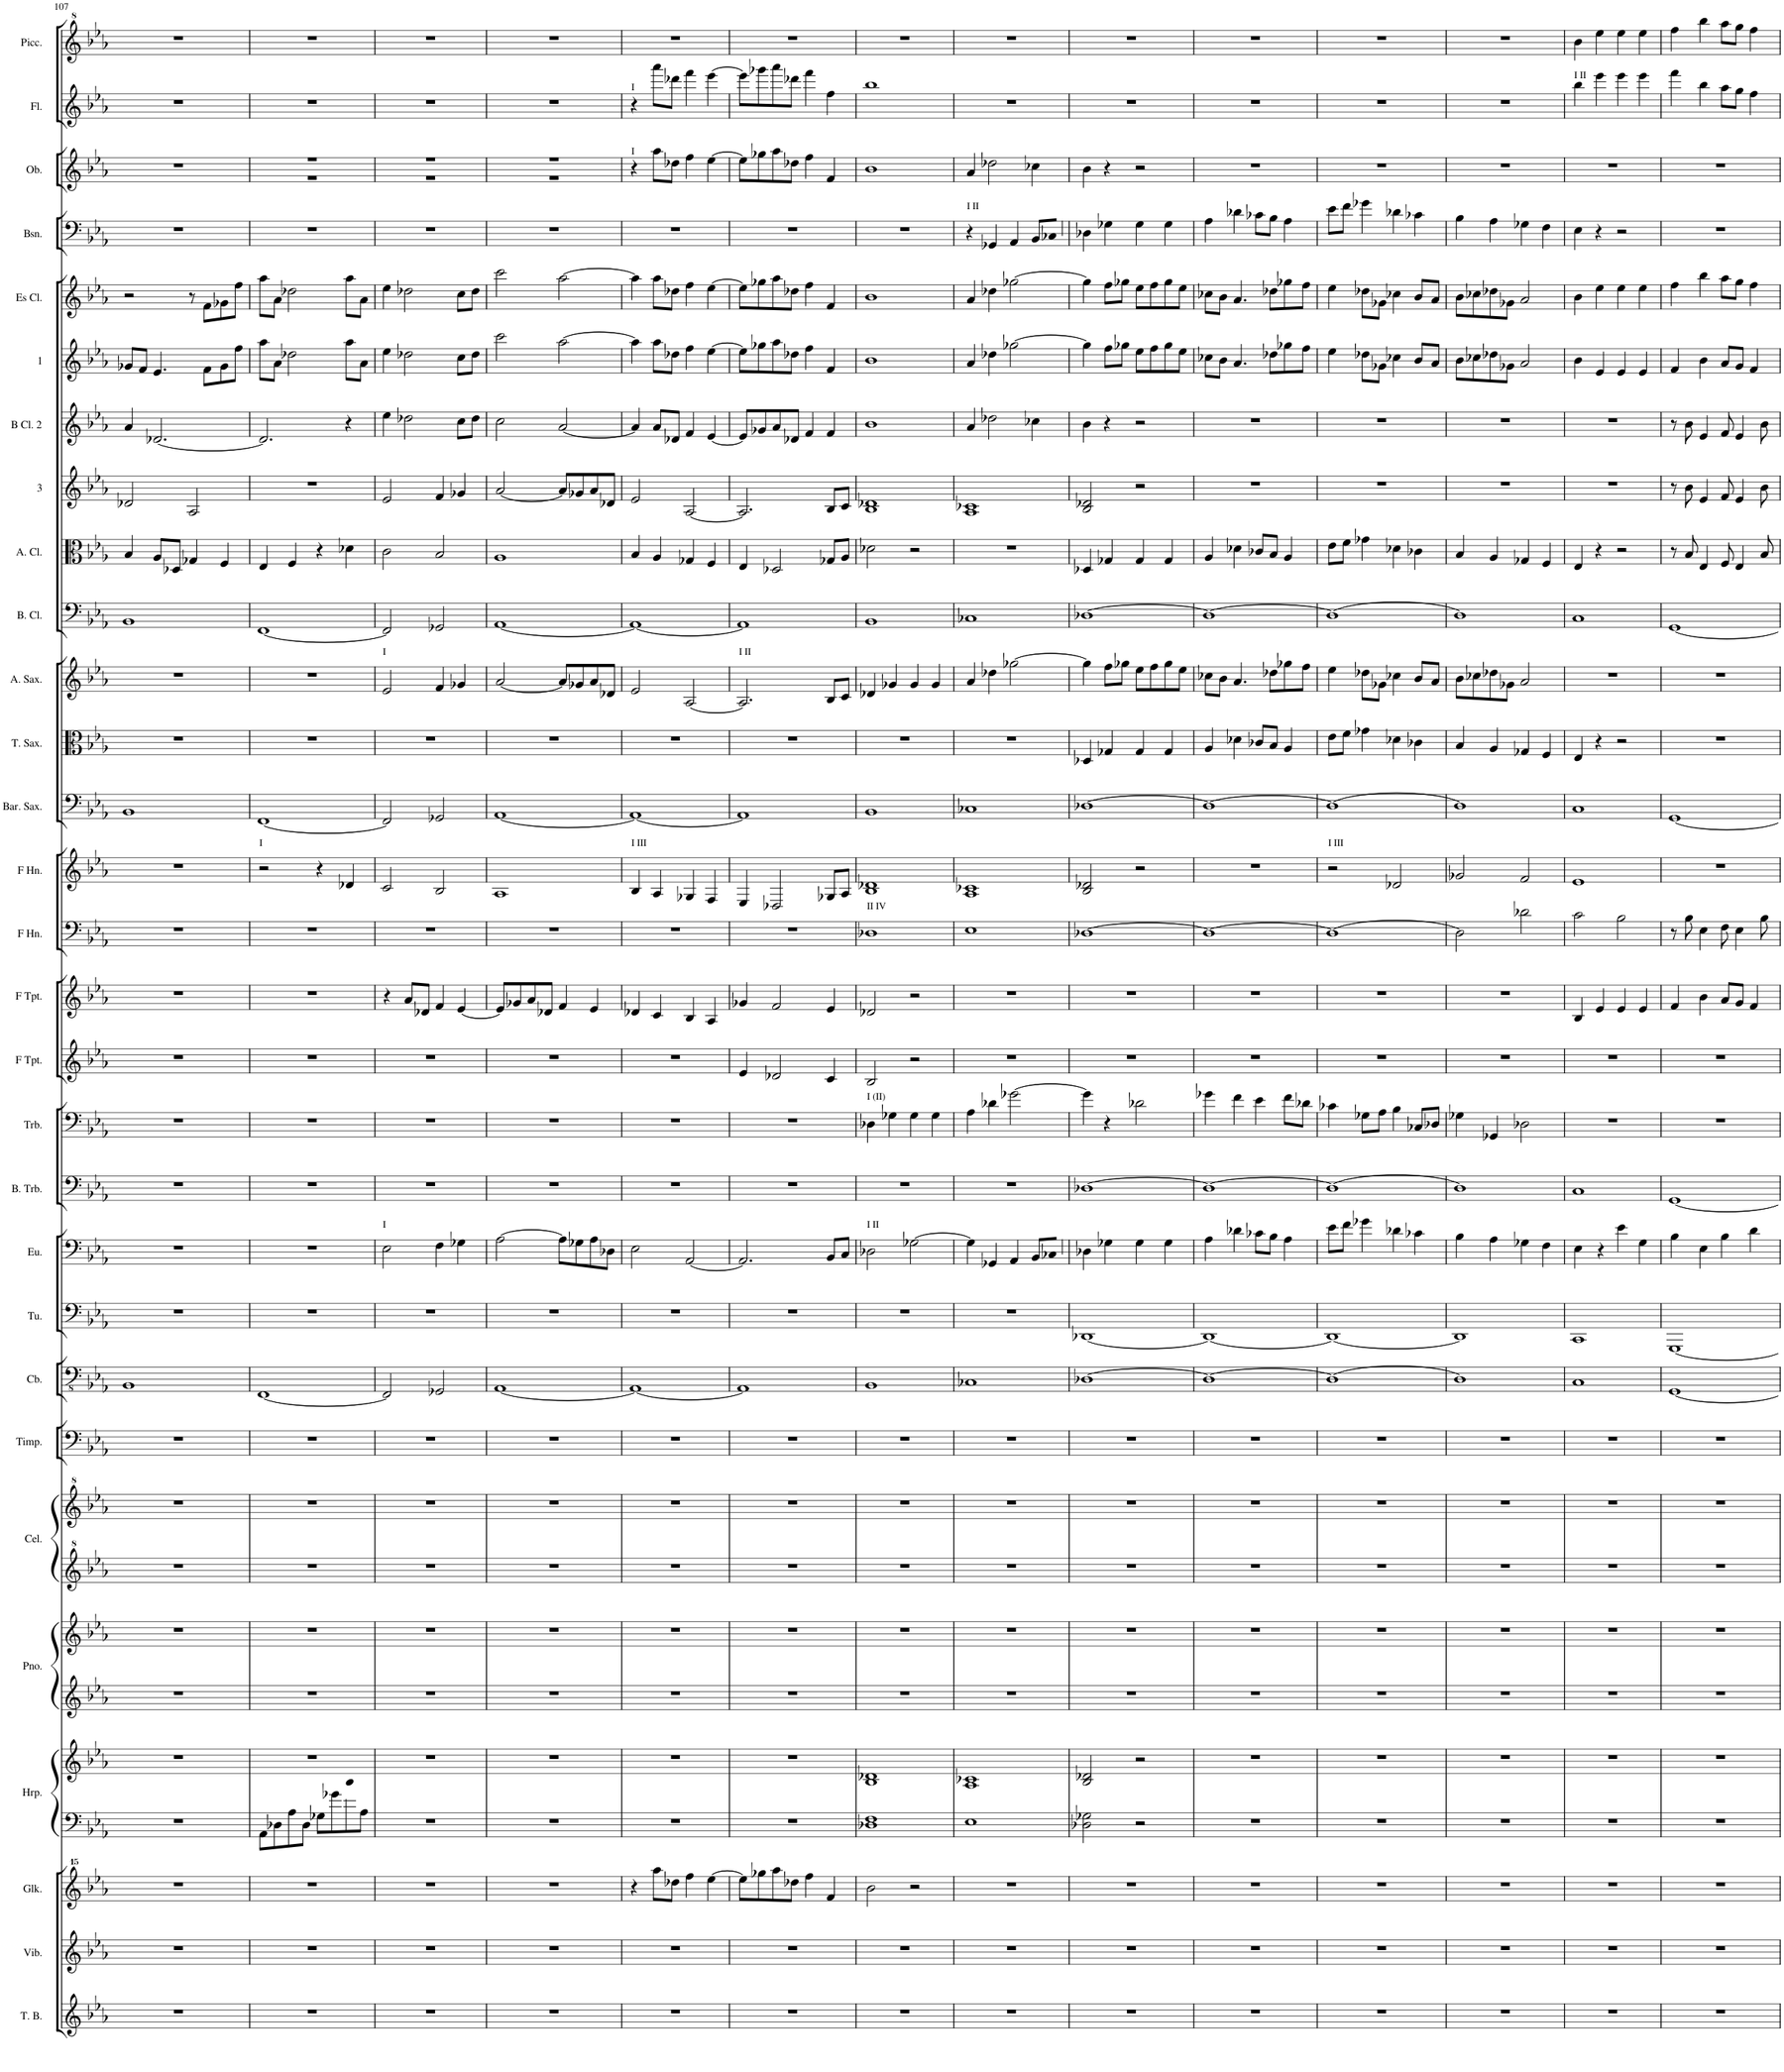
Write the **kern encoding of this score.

**kern	**kern	**kern	**kern	**kern	**kern	**kern	**kern	**kern	**kern	**kern	**kern	**kern	**kern	**kern	**kern	**kern	**kern	**kern	**kern	**kern	**kern	**kern	**kern	**kern	**kern	**kern	**kern	**kern	**kern	**kern	**kern
*part29	*part28	*part27	*part26	*part26	*part25	*part25	*part24	*part24	*part23	*part22	*part21	*part20	*part19	*part18	*part17	*part16	*part15	*part14	*part13	*part12	*part11	*part10	*part9	*part8	*part7	*part6	*part5	*part4	*part3	*part2	*part1
*staff32	*staff31	*staff30	*staff29	*staff28	*staff27	*staff26	*staff25	*staff24	*staff23	*staff22	*staff21	*staff20	*staff19	*staff18	*staff17	*staff16	*staff15	*staff14	*staff13	*staff12	*staff11	*staff10	*staff9	*staff8	*staff7	*staff6	*staff5	*staff4	*staff3	*staff2	*staff1
*I"Tubular Bells (Es-B-Es-F)	*I"Vibraphone	*I"Glockenspiel	*I"Harp	*	*I"Piano	*	*I"Celesta	*	*I"Timpani (F-B-Es)	*I"Double Bass	*I"Tuba	*I"Euphonium	*I"Bass Trombone	*I"Trombone	*I"F Trumpet	*I"F Trumpet	*I"F Horn	*I"F Horn	*I"Baritone Saxophone	*I"Tenor Saxophone	*I"Alto Saxophone	*I"Bass Clarinet	*I"Alto Clarinet	*I"3	*I"B Clarinet 2	*I"1	*I"Es Clarinet	*I"Bassoon	*I"Oboe	*I"Flute	*I"Piccolo
*I'T. B.	*I'Vib.	*I'Glk.	*I'Hrp.	*	*I'Pno.	*	*I'Cel.	*	*I'Timp.	*	*I'Tu.	*I'Eu.	*I'B. Trb.	*I'Trb.	*I'F Tpt.	*I'F Tpt.	*I'F Hn.	*I'F Hn.	*I'Bar. Sax.	*I'T. Sax.	*I'A. Sax.	*I'B. Cl.	*I'A. Cl.	*	*I'B Cl. 2	*	*I'Es Cl.	*I'Bsn.	*I'Ob.	*I'Fl.	*I'Picc.
!!LO:PB:g=z
*clefG2	*clefG2	*clefG^^2	*clefF4	*clefG2	*clefG2	*clefG2	*clefG^2	*clefG^2	*clefF4	*clefFv4	*clefF4	*clefF4	*clefF4	*clefF4	*clefG2	*clefG2	*clefF4	*clefG2	*clefF4	*clefC3	*clefG2	*clefF4	*clefC3	*clefG2	*clefG2	*clefG2	*clefG2	*clefF4	*clefG2	*clefG2	*clefG^2
*	*	*	*	*	*	*	*	*	*	*Trd7c12	*	*	*	*	*Trd1c2	*Trd1c2	*Trd4c7	*Trd4c7	*	*Trd8c14	*Trd5c9	*Trd8c14	*Trd1c2	*Trd1c2	*Trd1c2	*Trd1c2	*Trd-2c-3	*	*	*	*Trd-7c-12
*k[b-e-a-]	*k[b-e-a-]	*k[b-e-a-]	*k[b-e-a-]	*k[b-e-a-]	*k[b-e-a-]	*k[b-e-a-]	*k[b-e-a-]	*k[b-e-a-]	*k[b-e-a-]	*k[b-e-a-]	*k[b-e-a-]	*k[b-e-a-]	*k[b-e-a-]	*k[b-e-a-]	*k[b-e-a-]	*k[b-e-a-]	*k[b-e-a-]	*k[b-e-a-]	*k[b-e-a-]	*k[b-e-a-]	*k[b-e-a-]	*k[b-e-a-]	*k[b-e-a-]	*k[b-e-a-]	*k[b-e-a-]	*k[b-e-a-]	*k[b-e-a-]	*k[b-e-a-]	*k[b-e-a-]	*k[b-e-a-]	*k[b-e-a-]
*M4/4	*M4/4	*M4/4	*M4/4	*M4/4	*M4/4	*M4/4	*M4/4	*M4/4	*M4/4	*M4/4	*M4/4	*M4/4	*M4/4	*M4/4	*M4/4	*M4/4	*M4/4	*M4/4	*M4/4	*M4/4	*M4/4	*M4/4	*M4/4	*M4/4	*M4/4	*M4/4	*M4/4	*M4/4	*M4/4	*M4/4	*M4/4
=107	=107	=107	=107	=107	=107	=107	=107	=107	=107	=107	=107	=107	=107	=107	=107	=107	=107	=107	=107	=107	=107	=107	=107	=107	=107	=107	=107	=107	=107	=107	=107
1r	1r	1r	1r	1r	1r	1r	1r	1r	1r	1BBB-	1r	1r	1r	1r	1r	1r	1r	1r	1BB-	1r	1r	1BB-	4B-/	2d-X/	4a-/	8g-X/L	2r	1r	1r	1r	1r
.	.	.	.	.	.	.	.	.	.	.	.	.	.	.	.	.	.	.	.	.	.	.	.	.	.	8f/J	.	.	.	.	.
.	.	.	.	.	.	.	.	.	.	.	.	.	.	.	.	.	.	.	.	.	.	.	8A-/L	.	[2.d-X/	4.e-/	.	.	.	.	.
.	.	.	.	.	.	.	.	.	.	.	.	.	.	.	.	.	.	.	.	.	.	.	8D-X/J	.	.	.	.	.	.	.	.
.	.	.	.	.	.	.	.	.	.	.	.	.	.	.	.	.	.	.	.	.	.	.	4G-X/	2A-/	.	.	8r	.	.	.	.
.	.	.	.	.	.	.	.	.	.	.	.	.	.	.	.	.	.	.	.	.	.	.	.	.	.	8f\L	8f\L	.	.	.	.
.	.	.	.	.	.	.	.	.	.	.	.	.	.	.	.	.	.	.	.	.	.	.	4F/	.	.	8g-\	8g-X\	.	.	.	.
.	.	.	.	.	.	.	.	.	.	.	.	.	.	.	.	.	.	.	.	.	.	.	.	.	.	8ff\J	8ff\J	.	.	.	.
=108	=108	=108	=108	=108	=108	=108	=108	=108	=108	=108	=108	=108	=108	=108	=108	=108	=108	=108	=108	=108	=108	=108	=108	=108	=108	=108	=108	=108	=108	=108	=108
*	*	*	*	*	*	*	*	*	*	*	*	*	*	*	*	*	*	*	*	*	*	*	*	*	*	*	*	*	*^	*	*
!	!	!	!	!	!	!	!	!	!	!	!	!	!	!	!	!	!	!LO:TX:a:t=I	!	!	!	!	!	!	!	!	!	!	!	!	!	!
1r	1r	1r	8AA-\L	1r	1r	1r	1r	1r	1r	[1FFF	1r	1r	1r	1r	1r	1r	1r	2r	[1FF	1r	1r	[1FF	4E-/	1r	2.d-/]	8aa-\L	8aa-\L	1r	1r	1r	1r	1r
.	.	.	8D-X\	.	.	.	.	.	.	.	.	.	.	.	.	.	.	.	.	.	.	.	.	.	.	8a-\J	8a-\J	.	.	.	.	.
.	.	.	8A-\	.	.	.	.	.	.	.	.	.	.	.	.	.	.	.	.	.	.	.	4F/	.	.	2dd-X\	2dd-X\	.	.	.	.	.
.	.	.	8D-\J	.	.	.	.	.	.	.	.	.	.	.	.	.	.	.	.	.	.	.	.	.	.	.	.	.	.	.	.	.
.	.	.	8G-X\L	.	.	.	.	.	.	.	.	.	.	.	.	.	.	4r	.	.	.	.	4r	.	.	.	.	.	.	.	.	.
.	.	.	8g-X\	.	.	.	.	.	.	.	.	.	.	.	.	.	.	.	.	.	.	.	.	.	.	.	.	.	.	.	.	.
.	.	.	8f\	.	.	.	.	.	.	.	.	.	.	.	.	.	.	4d-X/	.	.	.	.	4d-X\	.	4r	8aa-\L	8aa-\L	.	.	.	.	.
.	.	.	8A-\J	.	.	.	.	.	.	.	.	.	.	.	.	.	.	.	.	.	.	.	.	.	.	8a-\J	8a-\J	.	.	.	.	.
=109	=109	=109	=109	=109	=109	=109	=109	=109	=109	=109	=109	=109	=109	=109	=109	=109	=109	=109	=109	=109	=109	=109	=109	=109	=109	=109	=109	=109	=109	=109	=109	=109
!	!	!	!	!	!	!	!	!	!	!	!	!	!	!	!	!	!	!	!	!	!LO:TX:a:t=I	!	!	!	!	!	!	!	!	!	!	!
!	!	!	!	!	!	!	!	!	!	!	!	!LO:TX:a:t=I	!	!	!	!	!	!	!	!	!	!	!	!	!	!	!	!	!	!	!	!
1r	1r	1r	1r	1r	1r	1r	1r	1r	1r	2FFF/]	1r	2E-\	1r	1r	1r	4r	1r	2c/	2FF/]	1r	2e-/	2FF/]	2c\	2e-/	4ee-\	4ee-\	4ee-\	1r	1r	1r	1r	1r
.	.	.	.	.	.	.	.	.	.	.	.	.	.	.	.	8a-/L	.	.	.	.	.	.	.	.	2dd-X\	2dd-X\	2dd-X\	.	.	.	.	.
.	.	.	.	.	.	.	.	.	.	.	.	.	.	.	.	8d-X/J	.	.	.	.	.	.	.	.	.	.	.	.	.	.	.	.
.	.	.	.	.	.	.	.	.	.	2GGG-X/	.	4F\	.	.	.	4f/	.	2B-/	2GG-X/	.	4f/	2GG-X/	2B-/	4f/	.	.	.	.	.	.	.	.
.	.	.	.	.	.	.	.	.	.	.	.	4G-X\	.	.	.	[4e-/	.	.	.	.	4g-X/	.	.	4g-X/	8cc\L	8cc\L	8cc\L	.	.	.	.	.
.	.	.	.	.	.	.	.	.	.	.	.	.	.	.	.	.	.	.	.	.	.	.	.	.	8dd-\J	8dd-\J	8dd-\J	.	.	.	.	.
=110	=110	=110	=110	=110	=110	=110	=110	=110	=110	=110	=110	=110	=110	=110	=110	=110	=110	=110	=110	=110	=110	=110	=110	=110	=110	=110	=110	=110	=110	=110	=110	=110
1r	1r	1r	1r	1r	1r	1r	1r	1r	1r	[1AAA-	1r	[2A-\	1r	1r	1r	8e-/L]	1r	1A-	[1AA-	1r	[2a-/	[1AA-	1A-	[2a-/	2cc\	2ccc\	2ccc\	1r	1r	1r	1r	1r
.	.	.	.	.	.	.	.	.	.	.	.	.	.	.	.	8g-X/	.	.	.	.	.	.	.	.	.	.	.	.	.	.	.	.
.	.	.	.	.	.	.	.	.	.	.	.	.	.	.	.	8a-/	.	.	.	.	.	.	.	.	.	.	.	.	.	.	.	.
.	.	.	.	.	.	.	.	.	.	.	.	.	.	.	.	8d-X/J	.	.	.	.	.	.	.	.	.	.	.	.	.	.	.	.
.	.	.	.	.	.	.	.	.	.	.	.	8A-\L]	.	.	.	4f/	.	.	.	.	8a-/L]	.	.	8a-/L]	[2a-/	[2aa-\	[2aa-\	.	.	.	.	.
.	.	.	.	.	.	.	.	.	.	.	.	8G-X\	.	.	.	.	.	.	.	.	8g-X/	.	.	8g-X/	.	.	.	.	.	.	.	.
.	.	.	.	.	.	.	.	.	.	.	.	8A-\	.	.	.	4e-/	.	.	.	.	8a-/	.	.	8a-/	.	.	.	.	.	.	.	.
.	.	.	.	.	.	.	.	.	.	.	.	8D-X\J	.	.	.	.	.	.	.	.	8d-X/J	.	.	8d-X/J	.	.	.	.	.	.	.	.
*	*	*	*	*	*	*	*	*	*	*	*	*	*	*	*	*	*	*	*	*	*	*	*	*	*	*	*	*	*v	*v	*	*
=111	=111	=111	=111	=111	=111	=111	=111	=111	=111	=111	=111	=111	=111	=111	=111	=111	=111	=111	=111	=111	=111	=111	=111	=111	=111	=111	=111	=111	=111	=111	=111
!	!	!	!	!	!	!	!	!	!	!	!	!	!	!	!	!	!	!	!	!	!	!	!	!	!	!	!	!	!	!LO:TX:a:t=I	!
!	!	!	!	!	!	!	!	!	!	!	!	!	!	!	!	!	!	!	!	!	!	!	!	!	!	!	!	!	!LO:TX:a:t=I	!	!
!	!	!	!	!	!	!	!	!	!	!	!	!	!	!	!	!	!	!LO:TX:a:t=I III	!	!	!	!	!	!	!	!	!	!	!	!	!
1r	1r	4r	1r	1r	1r	1r	1r	1r	1r	1AAA-_	1r	2E-\	1r	1r	1r	4d-X/	1r	4B-/	1AA-_	1r	2e-/	1AA-_	4B-/	2e-/	4a-/]	4aa-\]	4aa-\]	1r	4r	4r	1r
.	.	8aaaa-\L	.	.	.	.	.	.	.	.	.	.	.	.	.	4c/	.	4A-/	.	.	.	.	4A-/	.	8a-/L	8aa-\L	8aa-\L	.	8aa-\L	8aaa-\L	.
.	.	8dddd-X\J	.	.	.	.	.	.	.	.	.	.	.	.	.	.	.	.	.	.	.	.	.	.	8d-X/J	8dd-X\J	8dd-X\J	.	8dd-X\J	8ddd-X\J	.
.	.	4ffff\	.	.	.	.	.	.	.	.	.	[2AA-/	.	.	.	4B-/	.	4G-X/	.	.	[2A-/	.	4G-X/	[2A-/	4f/	4ff\	4ff\	.	4ff\	4fff\	.
.	.	[4eeee-\	.	.	.	.	.	.	.	.	.	.	.	.	.	4A-/	.	4F/	.	.	.	.	4F/	.	[4e-/	[4ee-\	[4ee-\	.	[4ee-\	[4eee-\	.
=112	=112	=112	=112	=112	=112	=112	=112	=112	=112	=112	=112	=112	=112	=112	=112	=112	=112	=112	=112	=112	=112	=112	=112	=112	=112	=112	=112	=112	=112	=112	=112
!	!	!	!	!	!	!	!	!	!	!	!	!	!	!	!	!	!	!	!	!	!LO:TX:a:t=I II	!	!	!	!	!	!	!	!	!	!
1r	1r	8eeee-\L]	1r	1r	1r	1r	1r	1r	1r	1AAA-]	1r	2.AA-/]	1r	1r	4e-/	4g-X/	1r	4E-/	1AA-]	1r	2.A-/]	1AA-]	4E-/	2.A-/]	8e-/L]	8ee-\L]	8ee-\L]	1r	8ee-\L]	8eee-\L]	1r
.	.	8gggg-X\	.	.	.	.	.	.	.	.	.	.	.	.	.	.	.	.	.	.	.	.	.	.	8g-X/	8gg-X\	8gg-X\	.	8gg-X\	8ggg-X\	.
.	.	8aaaa-\	.	.	.	.	.	.	.	.	.	.	.	.	2d-X/	2f/	.	2D-X/	.	.	.	.	2D-X/	.	8a-/	8aa-\	8aa-\	.	8aa-\	8aaa-\	.
.	.	8dddd-X\J	.	.	.	.	.	.	.	.	.	.	.	.	.	.	.	.	.	.	.	.	.	.	8d-X/J	8dd-X\J	8dd-X\J	.	8dd-X\J	8ddd-X\J	.
.	.	4ffff\	.	.	.	.	.	.	.	.	.	.	.	.	.	.	.	.	.	.	.	.	.	.	4f/	4ff\	4ff\	.	4ff\	4fff\	.
.	.	4fff/	.	.	.	.	.	.	.	.	.	8BB-/L	.	.	4c/	4e-/	.	8G-X/L	.	.	8B-/L	.	8G-X/L	8B-/L	4f/	4f/	4f/	.	4f/	4ff\	.
.	.	.	.	.	.	.	.	.	.	.	.	8C/J	.	.	.	.	.	8A-/J	.	.	8c/J	.	8A-/J	8c/J	.	.	.	.	.	.	.
=113	=113	=113	=113	=113	=113	=113	=113	=113	=113	=113	=113	=113	=113	=113	=113	=113	=113	=113	=113	=113	=113	=113	=113	=113	=113	=113	=113	=113	=113	=113	=113
!	!	!	!	!	!	!	!	!	!	!	!	!	!	!	!	!	!LO:TX:a:t=II IV	!	!	!	!	!	!	!	!	!	!	!	!	!	!
!	!	!	!	!	!	!	!	!	!	!	!	!	!	!LO:TX:a:t=I (II)	!	!	!	!	!	!	!	!	!	!	!	!	!	!	!	!	!
!	!	!	!	!	!	!	!	!	!	!	!	!LO:TX:a:t=I II	!	!	!	!	!	!	!	!	!	!	!	!	!	!	!	!	!	!	!
1r	1r	2bbb-\	1D-X 1F	1B- 1d-X	1r	1r	1r	1r	1r	1BBB-	1r	2D-X\	1r	4D-X\	2B-/	2d-X/	1D-X	1B- 1d-X	1BB-	1r	4d-X/	1BB-	2d-X\	1B- 1d-X	1b-	1b-	1b-	1r	1b-	1bb-	1r
.	.	.	.	.	.	.	.	.	.	.	.	.	.	4G-X\	.	.	.	.	.	.	4g-X/	.	.	.	.	.	.	.	.	.	.
.	.	2r	.	.	.	.	.	.	.	.	.	[2G-X\	.	4G-\	2r	2r	.	.	.	.	4g-/	.	2r	.	.	.	.	.	.	.	.
.	.	.	.	.	.	.	.	.	.	.	.	.	.	4G-\	.	.	.	.	.	.	4g-/	.	.	.	.	.	.	.	.	.	.
=114	=114	=114	=114	=114	=114	=114	=114	=114	=114	=114	=114	=114	=114	=114	=114	=114	=114	=114	=114	=114	=114	=114	=114	=114	=114	=114	=114	=114	=114	=114	=114
!	!	!	!	!	!	!	!	!	!	!	!	!	!	!	!	!	!	!	!	!	!	!	!	!	!	!	!	!LO:TX:a:t=I II	!	!	!
1r	1r	1r	1E-	1A- 1c-X	1r	1r	1r	1r	1r	1CC-X	1r	4G-\]	1r	4A-\	1r	1r	1E-	1A- 1c-X	1C-X	1r	4a-/	1C-X	1r	1A- 1c-X	4a-/	4a-/	4a-/	4r	4a-/	1r	1r
.	.	.	.	.	.	.	.	.	.	.	.	4GG-X/	.	4d-X\	.	.	.	.	.	.	4dd-X\	.	.	.	2dd-X\	4dd-X\	4dd-X\	4GG-X/	2dd-X\	.	.
.	.	.	.	.	.	.	.	.	.	.	.	4AA-/	.	[2g-X\	.	.	.	.	.	.	[2gg-X\	.	.	.	.	[2gg-X\	[2gg-X\	4AA-/	.	.	.
.	.	.	.	.	.	.	.	.	.	.	.	8BB-/L	.	.	.	.	.	.	.	.	.	.	.	.	4cc-X\	.	.	8BB-/L	4cc-X\	.	.
.	.	.	.	.	.	.	.	.	.	.	.	8C-X/J	.	.	.	.	.	.	.	.	.	.	.	.	.	.	.	8C-X/J	.	.	.
=115	=115	=115	=115	=115	=115	=115	=115	=115	=115	=115	=115	=115	=115	=115	=115	=115	=115	=115	=115	=115	=115	=115	=115	=115	=115	=115	=115	=115	=115	=115	=115
1r	1r	1r	2D-X\ 2G-X\	2B-/ 2d-X/	1r	1r	1r	1r	1r	[1DD-X	[1DD-X	4D-X\	[1D-X	4g-\]	1r	1r	[1D-X	2B-/ 2d-X/	[1D-X	4D-X/	4gg-\]	[1D-X	4D-X/	2B-/ 2d-X/	4b-\	4gg-\]	4gg-\]	4D-X\	4b-\	1r	1r
.	.	.	.	.	.	.	.	.	.	.	.	4G-X\	.	4r	.	.	.	.	.	4G-X/	8ff\L	.	4G-X/	.	4r	8ff\L	8ff\L	4G-X\	4r	.	.
.	.	.	.	.	.	.	.	.	.	.	.	.	.	.	.	.	.	.	.	.	8gg-X\J	.	.	.	.	8gg-X\J	8gg-X\J	.	.	.	.
.	.	.	2r	2r	.	.	.	.	.	.	.	4G-\	.	2d-X\	.	.	.	2r	.	4G-/	8ee-\L	.	4G-/	2r	2r	8ee-\L	8ee-\L	4G-\	2r	.	.
.	.	.	.	.	.	.	.	.	.	.	.	.	.	.	.	.	.	.	.	.	8ff\	.	.	.	.	8ff\	8ff\	.	.	.	.
.	.	.	.	.	.	.	.	.	.	.	.	4G-\	.	.	.	.	.	.	.	4G-/	8gg-\	.	4G-/	.	.	8gg-\	8gg-\	4G-\	.	.	.
.	.	.	.	.	.	.	.	.	.	.	.	.	.	.	.	.	.	.	.	.	8ee-\J	.	.	.	.	8ee-\J	8ee-\J	.	.	.	.
=116	=116	=116	=116	=116	=116	=116	=116	=116	=116	=116	=116	=116	=116	=116	=116	=116	=116	=116	=116	=116	=116	=116	=116	=116	=116	=116	=116	=116	=116	=116	=116
1r	1r	1r	1r	1r	1r	1r	1r	1r	1r	1DD-_	1DD-_	4A-\	1D-_	4g-X\	1r	1r	1D-_	1r	1D-_	4A-/	8cc-X\L	1D-_	4A-/	1r	1r	8cc-X\L	8cc-X\L	4A-\	1r	1r	1r
.	.	.	.	.	.	.	.	.	.	.	.	.	.	.	.	.	.	.	.	.	8b-\J	.	.	.	.	8b-\J	8b-\J	.	.	.	.
.	.	.	.	.	.	.	.	.	.	.	.	4d-X\	.	4f\	.	.	.	.	.	4d-X\	4.a-/	.	4d-X\	.	.	4.a-/	4.a-/	4d-X\	.	.	.
.	.	.	.	.	.	.	.	.	.	.	.	8c-X\L	.	4e-\	.	.	.	.	.	8c-X/L	.	.	8c-X/L	.	.	.	.	8c-X\L	.	.	.
.	.	.	.	.	.	.	.	.	.	.	.	8B-\J	.	.	.	.	.	.	.	8B-/J	8dd-X\L	.	8B-/J	.	.	8dd-X\L	8dd-X\L	8B-\J	.	.	.
.	.	.	.	.	.	.	.	.	.	.	.	4A-\	.	8f\L	.	.	.	.	.	4A-/	8gg-X\	.	4A-/	.	.	8gg-X\	8gg-X\	4A-\	.	.	.
.	.	.	.	.	.	.	.	.	.	.	.	.	.	8d-X\J	.	.	.	.	.	.	8ff\J	.	.	.	.	8ff\J	8ff\J	.	.	.	.
=117	=117	=117	=117	=117	=117	=117	=117	=117	=117	=117	=117	=117	=117	=117	=117	=117	=117	=117	=117	=117	=117	=117	=117	=117	=117	=117	=117	=117	=117	=117	=117
!	!	!	!	!	!	!	!	!	!	!	!	!	!	!	!	!	!	!LO:TX:a:t=I III	!	!	!	!	!	!	!	!	!	!	!	!	!
1r	1r	1r	1r	1r	1r	1r	1r	1r	1r	1DD-_	1DD-_	8e-\L	1D-_	4c-X\	1r	1r	1D-_	2r	1D-_	8e-\L	4ee-\	1D-_	8e-\L	1r	1r	4ee-\	4ee-\	8e-\L	1r	1r	1r
.	.	.	.	.	.	.	.	.	.	.	.	8f\J	.	.	.	.	.	.	.	8f\J	.	.	8f\J	.	.	.	.	8f\J	.	.	.
.	.	.	.	.	.	.	.	.	.	.	.	4g-X\	.	8G-X\L	.	.	.	.	.	4g-X\	8dd-X\L	.	4g-X\	.	.	8dd-X\L	8dd-X\L	4g-X\	.	.	.
.	.	.	.	.	.	.	.	.	.	.	.	.	.	8A-\J	.	.	.	.	.	.	8g-X\J	.	.	.	.	8g-X\J	8g-X\J	.	.	.	.
.	.	.	.	.	.	.	.	.	.	.	.	4d-X\	.	4B-\	.	.	.	2d-X/	.	4d-X\	4cc-X\	.	4d-X\	.	.	4cc-X\	4cc-X\	4d-X\	.	.	.
.	.	.	.	.	.	.	.	.	.	.	.	4c-X\	.	8C-X/L	.	.	.	.	.	4c-X\	8b-/L	.	4c-X\	.	.	8b-/L	8b-/L	4c-X\	.	.	.
.	.	.	.	.	.	.	.	.	.	.	.	.	.	8D-X/J	.	.	.	.	.	.	8a-/J	.	.	.	.	8a-/J	8a-/J	.	.	.	.
=118	=118	=118	=118	=118	=118	=118	=118	=118	=118	=118	=118	=118	=118	=118	=118	=118	=118	=118	=118	=118	=118	=118	=118	=118	=118	=118	=118	=118	=118	=118	=118
1r	1r	1r	1r	1r	1r	1r	1r	1r	1r	1DD-]	1DD-]	4B-\	1D-]	4G-X\	1r	1r	2D-\]	2g-X/	1D-]	4B-/	8b-\L	1D-]	4B-/	1r	1r	8b-\L	8b-\L	4B-\	1r	1r	1r
.	.	.	.	.	.	.	.	.	.	.	.	.	.	.	.	.	.	.	.	.	8cc-X\	.	.	.	.	8cc-X\	8cc-X\	.	.	.	.
.	.	.	.	.	.	.	.	.	.	.	.	4A-\	.	4GG-X/	.	.	.	.	.	4A-/	8dd-X\	.	4A-/	.	.	8dd-X\	8dd-X\	4A-\	.	.	.
.	.	.	.	.	.	.	.	.	.	.	.	.	.	.	.	.	.	.	.	.	8g-X\J	.	.	.	.	8g-X\J	8g-X\J	.	.	.	.
.	.	.	.	.	.	.	.	.	.	.	.	4G-X\	.	2D-X\	.	.	2d-X\	2f/	.	4G-X/	2a-/	.	4G-X/	.	.	2a-/	2a-/	4G-X\	.	.	.
.	.	.	.	.	.	.	.	.	.	.	.	4F\	.	.	.	.	.	.	.	4F/	.	.	4F/	.	.	.	.	4F\	.	.	.
=119	=119	=119	=119	=119	=119	=119	=119	=119	=119	=119	=119	=119	=119	=119	=119	=119	=119	=119	=119	=119	=119	=119	=119	=119	=119	=119	=119	=119	=119	=119	=119
!	!	!	!	!	!	!	!	!	!	!	!	!	!	!	!	!	!	!	!	!	!	!	!	!	!	!	!	!	!	!LO:TX:a:t=I II	!
1r	1r	1r	1r	1r	1r	1r	1r	1r	1r	1CC	1CC	4E-\	1C	1r	1r	4B-/	2c\	1e-	1C	4E-/	1r	1C	4E-/	1r	1r	4b-\	4b-\	4E-\	1r	4bb-\	4bb-\
.	.	.	.	.	.	.	.	.	.	.	.	4r	.	.	.	4e-/	.	.	.	4r	.	.	4r	.	.	4e-/	4ee-\	4r	.	4eee-\	4eee-\
.	.	.	.	.	.	.	.	.	.	.	.	4e-\	.	.	.	4e-/	2B-\	.	.	2r	.	.	2r	.	.	4e-/	4ee-\	2r	.	4eee-\	4eee-\
.	.	.	.	.	.	.	.	.	.	.	.	4G\	.	.	.	4e-/	.	.	.	.	.	.	.	.	.	4e-/	4ee-\	.	.	4eee-\	4eee-\
=120	=120	=120	=120	=120	=120	=120	=120	=120	=120	=120	=120	=120	=120	=120	=120	=120	=120	=120	=120	=120	=120	=120	=120	=120	=120	=120	=120	=120	=120	=120	=120
1r	1r	1r	1r	1r	1r	1r	1r	1r	1r	[1GGG	[1GGG	4B-\	[1GG	1r	1r	4f/	8r	1r	[1GG	1r	1r	[1GG	8r	8r	8r	4f/	4ff\	1r	1r	4fff\	4fff\
.	.	.	.	.	.	.	.	.	.	.	.	.	.	.	.	.	8B-\	.	.	.	.	.	8B-/	8b-\	8b-\	.	.	.	.	.	.
.	.	.	.	.	.	.	.	.	.	.	.	4E-\	.	.	.	4b-\	4E-\	.	.	.	.	.	4E-/	4e-/	4e-/	4b-\	4bb-\	.	.	4bb-\	4bbb-\
.	.	.	.	.	.	.	.	.	.	.	.	4B-\	.	.	.	8a-/L	8F\	.	.	.	.	.	8F/	8f/	8f/	8a-/L	8aa-\L	.	.	8aa-\L	8aaa-\L
.	.	.	.	.	.	.	.	.	.	.	.	.	.	.	.	8g/J	4E-\	.	.	.	.	.	4E-/	4e-/	4e-/	8g/J	8gg\J	.	.	8gg\J	8ggg\J
.	.	.	.	.	.	.	.	.	.	.	.	4d\	.	.	.	4f/	.	.	.	.	.	.	.	.	.	4f/	4ff\	.	.	4ff\	4fff\
.	.	.	.	.	.	.	.	.	.	.	.	.	.	.	.	.	8B-\	.	.	.	.	.	8B-/	8b-\	8b-\	.	.	.	.	.	.
=	=	=	=	=	=	=	=	=	=	=	=	=	=	=	=	=	=	=	=	=	=	=	=	=	=	=	=	=	=	=	=
*-	*-	*-	*-	*-	*-	*-	*-	*-	*-	*-	*-	*-	*-	*-	*-	*-	*-	*-	*-	*-	*-	*-	*-	*-	*-	*-	*-	*-	*-	*-	*-
